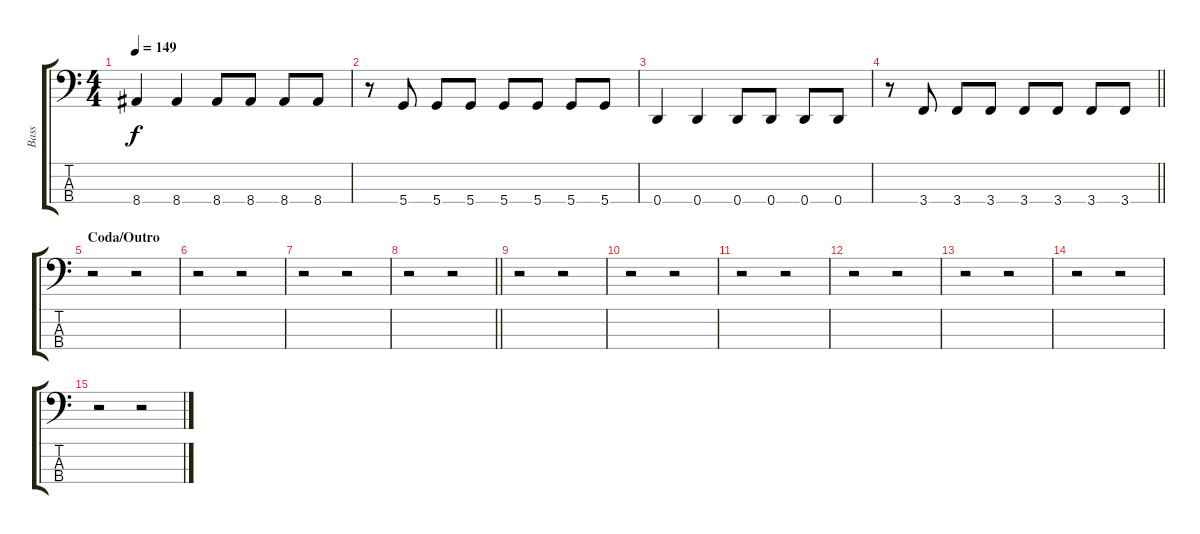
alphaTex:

\track ("Bass" "Bass") {instrument electricbassfinger}
\staff {score tabs}
\tuning (G2 D2 A1 D1) {hide}
\ts (4 4)
\tempo 149
\clef f4
\ks c
8.4.4{dy f} 8.4.4 8.4.8 8.4.8 8.4.8 8.4.8 |
r.8 5.4.8 5.4.8 5.4.8 5.4.8 5.4.8 5.4.8 5.4.8 |
0.4.4 0.4.4 0.4.8 0.4.8 0.4.8 0.4.8 |
\barLineRight lightlight
r.8 3.4.8 3.4.8 3.4.8 3.4.8 3.4.8 3.4.8 3.4.8 |
\section ("" "Coda/Outro")
r.2 r.2 |
r.2 r.2 |
r.2 r.2 |
\barLineRight lightlight
r.2 r.2 |
r.2 r.2 |
r.2 r.2 |
r.2 r.2 |
r.2 r.2 |
r.2 r.2 |
r.2 r.2 |
r.2 r.2
